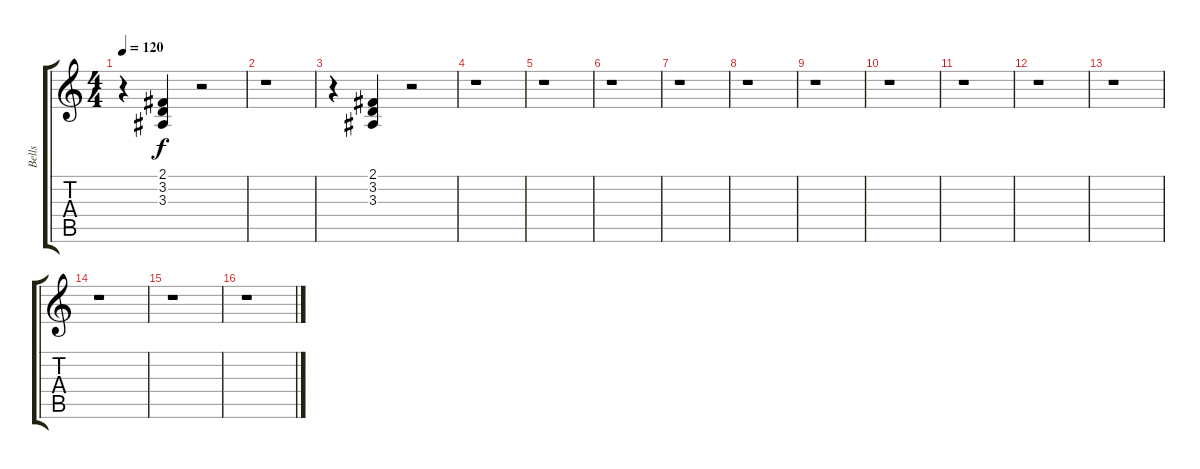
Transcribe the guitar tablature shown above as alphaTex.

\track ("Bells" "Bells") {instrument tubularbells}
\staff {score tabs}
\tuning (E4 B3 G3 D3 A2 E2) {hide}
\ts (4 4)
\tempo 120
\clef g2
\ks c
r.4{dy f instrument tubularbells} (2.1 3.2 3.3).4 r.2 |
r.1 |
r.4 (2.1 3.2 3.3).4 r.2 |
r.1 |
r.1 |
r.1 |
r.1 |
r.1 |
r.1 |
r.1 |
r.1 |
r.1 |
r.1 |
r.1 |
r.1 |
r.1
